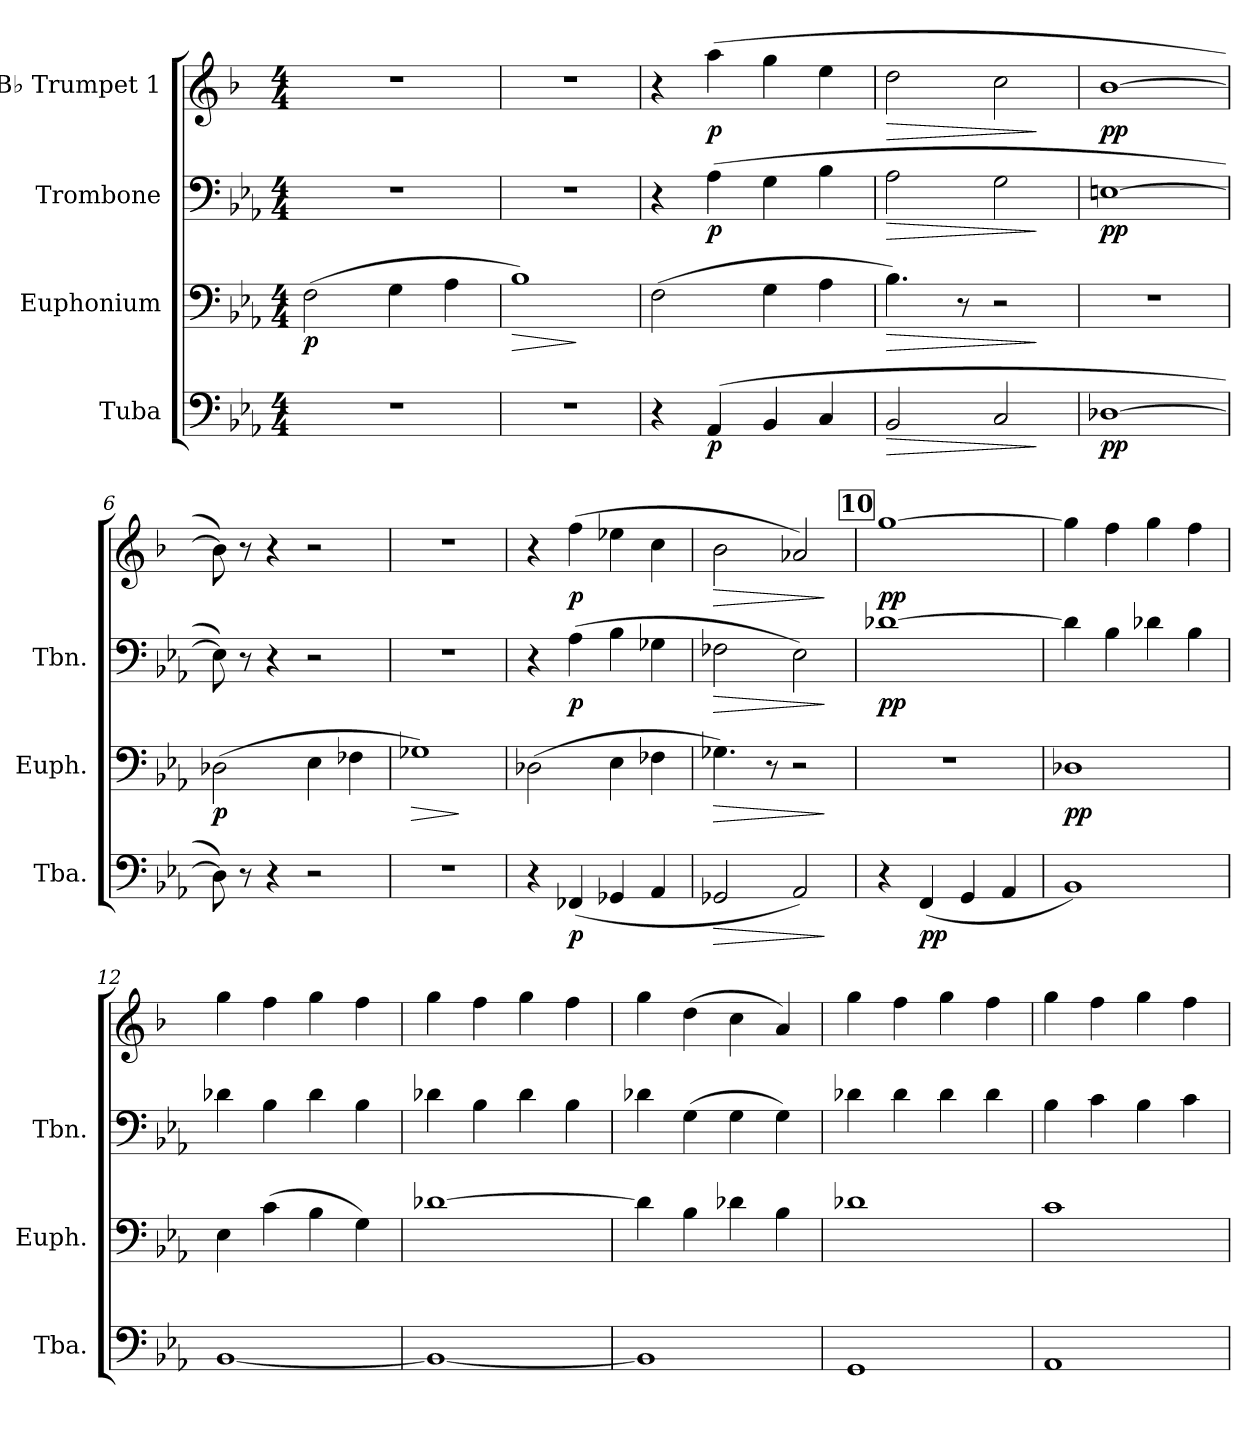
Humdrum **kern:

**kern	**dynam	**kern	**dynam	**kern	**dynam	**kern	**dynam
*part4	*part4	*part3	*part3	*part2	*part2	*part1	*part1
*staff4	*staff4	*staff3	*staff3	*staff2	*staff2	*staff1	*staff1
*I"Tuba	*	*I"Euphonium	*	*I"Trombone	*	*I"B♭ Trumpet 1	*
*I'Tba.	*	*I'Euph.	*	*I'Tbn.	*	*	*
*clefF4	*	*clefF4	*	*clefF4	*	*clefG2	*
*	*	*	*	*	*	*ITrd1c2	*
*k[b-e-a-]	*	*k[b-e-a-]	*	*k[b-e-a-]	*	*k[b-e-a-]	*
*M4/4	*	*M4/4	*	*M4/4	*	*M4/4	*
*MM60	*	*MM60	*	*MM60	*	*MM60	*
=1	=1	=1	=1	=1	=1	=1	=1
!	!	!	!LO:DY:b	!	!	!	!
1r	.	(2F\	p	1r	.	1r	.
.	.	4G\	.	.	.	.	.
.	.	4A-\	.	.	.	.	.
=2	=2	=2	=2	=2	=2	=2	=2
!	!	!	!LO:HP:b	!	!	!	!
1r	.	1B-)	>	1r	.	1r	.
.	.	.	]	.	.	.	.
=3	=3	=3	=3	=3	=3	=3	=3
4r	.	(2F\	.	4r	.	4r	.
!	!LO:DY:b	!	!	!	!LO:DY:b	!	!LO:DY:b
(4AA-/	p	.	.	(4A-\	p	(4gg\	p
4BB-/	.	4G\	.	4G\	.	4ff\	.
4C/	.	4A-\	.	4B-\	.	4dd\	.
=4	=4	=4	=4	=4	=4	=4	=4
!	!LO:HP:b	!	!LO:HP:b	!	!LO:HP:b	!	!LO:HP:b
2BB-/	>	4.B-\)	>	2A-\	>	2cc\	>
.	.	8r	.	.	.	.	.
2C/	.	2r	.	2G\	.	2b-\	.
.	]	.	]	.	]	.	]
=5	=5	=5	=5	=5	=5	=5	=5
!	!LO:DY:b	!	!	!	!LO:DY:b	!	!LO:DY:b
[1D-X	pp	1r	.	[1En	pp	[1a-	pp
=6	=6	=6	=6	=6	=6	=6	=6
!	!	!	!LO:DY:b	!	!	!	!
8D-\])	.	(2D-X\	p	8E\])	.	8a-\])	.
8r	.	.	.	8r	.	8r	.
4r	.	.	.	4r	.	4r	.
2r	.	4E-\	.	2r	.	2r	.
.	.	4F-X\	.	.	.	.	.
=7	=7	=7	=7	=7	=7	=7	=7
!	!	!	!LO:HP:b	!	!	!	!
1r	.	1G-X)	>	1r	.	1r	.
.	.	.	]	.	.	.	.
=8	=8	=8	=8	=8	=8	=8	=8
4r	.	(2D-X\	.	4r	.	4r	.
!	!LO:DY:b	!	!	!	!LO:DY:b	!	!LO:DY:b
(4FF-X/	p	.	.	(4A-\	p	(4ee-\	p
4GG-X/	.	4E-\	.	4B-\	.	4dd-X\	.
4AA-/	.	4F-X\	.	4G-X\	.	4b-\	.
=9	=9	=9	=9	=9	=9	=9	=9
!	!LO:HP:b	!	!LO:HP:b	!	!LO:HP:b	!	!LO:HP:b
2GG-X/	>	4.G-X\)	>	2F-X\	>	2a-\	>
.	.	8r	.	.	.	.	.
2AA-/)	.	2r	.	2E-\)	.	2g-X/)	.
.	]	.	]	.	]	.	]
!!LO:LB:g=z
!!LO:REH:place=s1:a:B:fs=14:t=10
=10	=10	=10	=10	=10	=10	=10	=10
!	!	!	!	!	!LO:DY:b	!	!LO:DY:b
4r	.	1r	.	[1d-X	pp	[1ff	pp
!	!LO:DY:b	!	!	!	!	!	!
(4FF/	pp	.	.	.	.	.	.
4GG/	.	.	.	.	.	.	.
4AA-/	.	.	.	.	.	.	.
=11	=11	=11	=11	=11	=11	=11	=11
!	!	!	!LO:DY:b	!	!	!	!
1BB-)	.	1D-X	pp	4d-\]	.	4ff\]	.
.	.	.	.	4B-\	.	4ee-\	.
.	.	.	.	4d-X\	.	4ff\	.
.	.	.	.	4B-\	.	4ee-\	.
=12	=12	=12	=12	=12	=12	=12	=12
[1BB-	.	4E-\	.	4d-X\	.	4ff\	.
.	.	(4c\	.	4B-\	.	4ee-\	.
.	.	4B-\	.	4d-\	.	4ff\	.
.	.	4G\)	.	4B-\	.	4ee-\	.
=13	=13	=13	=13	=13	=13	=13	=13
1BB-_	.	[1d-X	.	4d-X\	.	4ff\	.
.	.	.	.	4B-\	.	4ee-\	.
.	.	.	.	4d-\	.	4ff\	.
.	.	.	.	4B-\	.	4ee-\	.
=14	=14	=14	=14	=14	=14	=14	=14
1BB-]	.	4d-\]	.	4d-X\	.	4ff\	.
.	.	4B-\	.	(4G\	.	(4cc\	.
.	.	4d-X\	.	4G\	.	4b-\	.
.	.	4B-\	.	4G\)	.	4g/)	.
=15	=15	=15	=15	=15	=15	=15	=15
1GG	.	1d-X	.	4d-X\	.	4ff\	.
.	.	.	.	4d-\	.	4ee-\	.
.	.	.	.	4d-\	.	4ff\	.
.	.	.	.	4d-\	.	4ee-\	.
=16	=16	=16	=16	=16	=16	=16	=16
1AA-	.	1c	.	4B-\	.	4ff\	.
.	.	.	.	4c\	.	4ee-\	.
.	.	.	.	4B-\	.	4ff\	.
.	.	.	.	4c\	.	4ee-\	.
=	=	=	=	=	=	=	=
*-	*-	*-	*-	*-	*-	*-	*-
